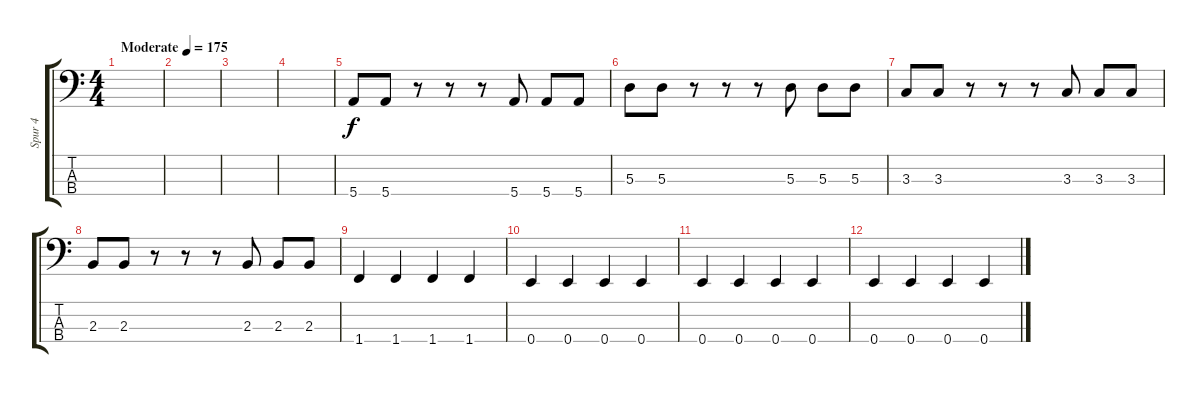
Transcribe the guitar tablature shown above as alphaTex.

\track ("Spur 4" "Spur 4") {instrument electricbassfinger}
\staff {score tabs}
\tuning (G2 D2 A1 E1) {hide}
\ts (4 4)
\tempo (175 "Moderate")
\clef f4
\ks c
|
|
|
|
5.4.8 5.4.8 r.8 r.8 r.8 5.4.8 5.4.8 5.4.8 |
5.3.8 5.3.8 r.8 r.8 r.8 5.3.8 5.3.8 5.3.8 |
3.3.8 3.3.8 r.8 r.8 r.8 3.3.8 3.3.8 3.3.8 |
2.3.8 2.3.8 r.8 r.8 r.8 2.3.8 2.3.8 2.3.8 |
1.4.4 1.4.4 1.4.4 1.4.4 |
0.4.4 0.4.4 0.4.4 0.4.4 |
0.4.4 0.4.4 0.4.4 0.4.4 |
0.4.4 0.4.4 0.4.4 0.4.4
